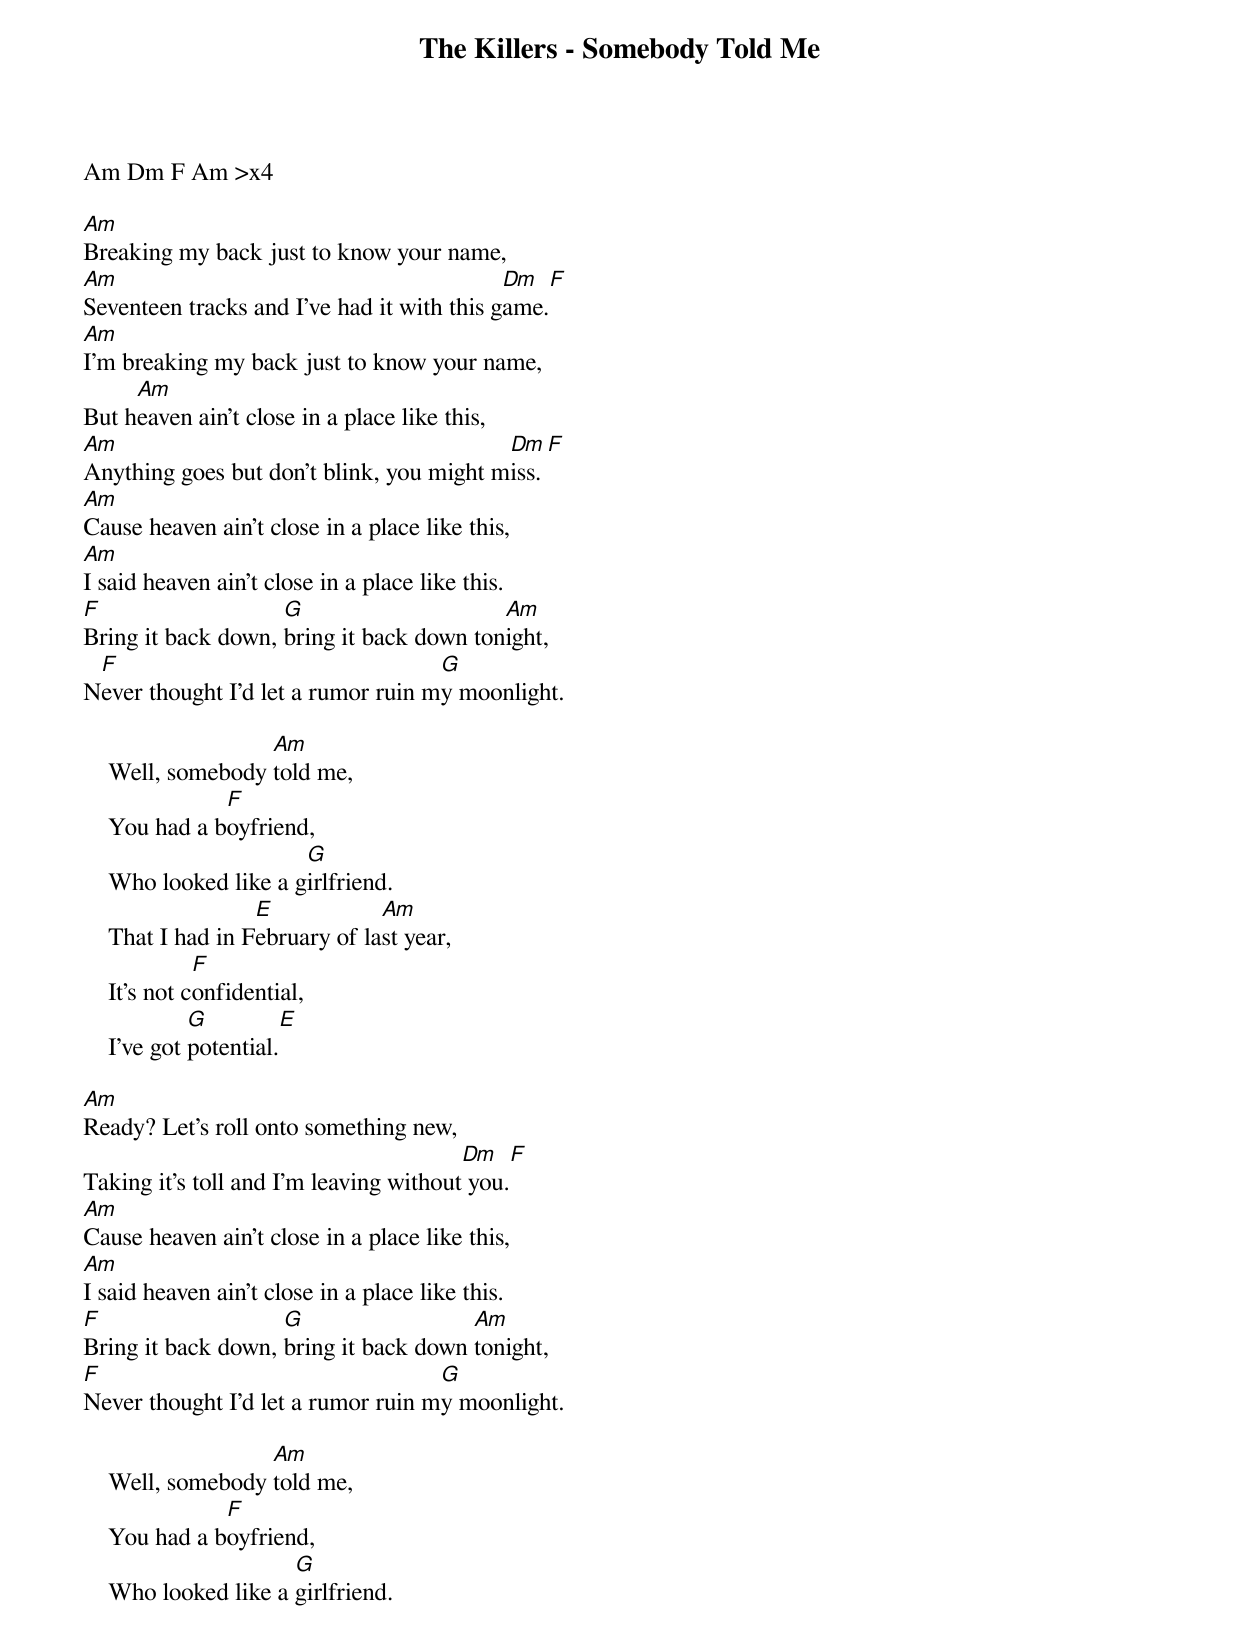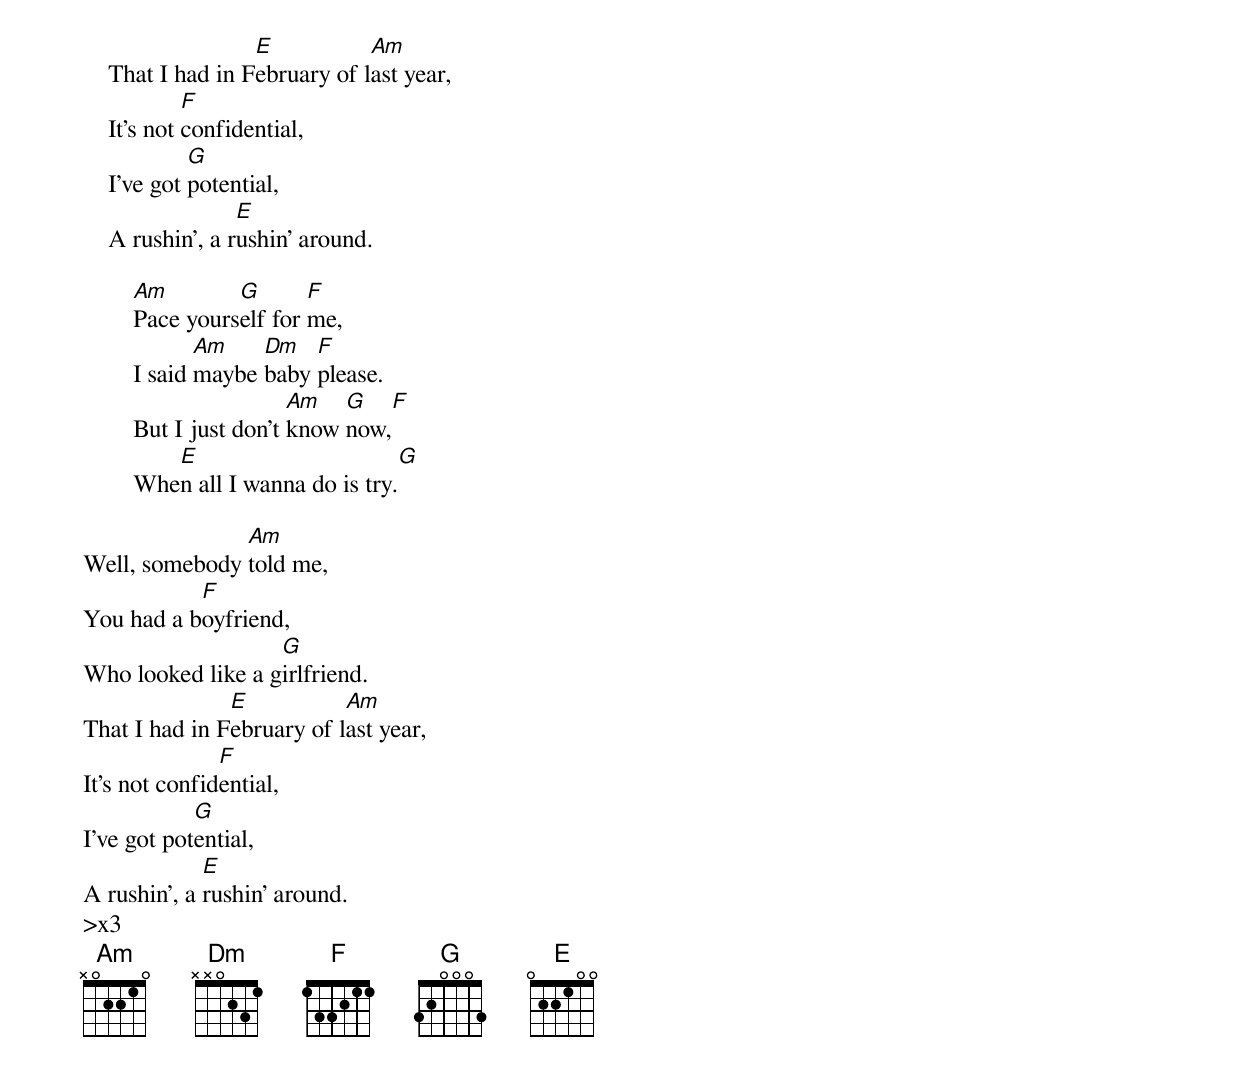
The Killers - Somebody Told Me

Am Dm F Am >x4

Am
Breaking my back just to know your name,
Am                                          Dm       F
Seventeen tracks and I've had it with this game.
Am
I'm breaking my back just to know your name,
     Am
But heaven ain't close in a place like this,
Am                                        Dm        F
Anything goes but don't blink, you might miss.
Am
Cause heaven ain't close in a place like this,
Am
I said heaven ain't close in a place like this.
F                   G                     Am
Bring it back down, bring it back down tonight,
 F                                  G
Never thought I'd let a rumor ruin my moonlight.

                   Am
    Well, somebody told me,
               F
    You had a boyfriend,
                       G
    Who looked like a girlfriend.
                   E            Am
    That I had in February of last year,
              F
    It's not confidential,
             G          E
    I've got potential.

Am
Ready? Let's roll onto something new,
                                        Dm     F
Taking it's toll and I'm leaving without you.
Am
Cause heaven ain't close in a place like this,
Am
I said heaven ain't close in a place like this.
F                   G                  Am
Bring it back down, bring it back down tonight,
F                                   G
Never thought I'd let a rumor ruin my moonlight.

                   Am
    Well, somebody told me,
               F
    You had a boyfriend,
                      G
    Who looked like a girlfriend.
                   E           Am
    That I had in February of last year,
             F
    It's not confidential,
             G
    I've got potential,
                  E
    A rushin', a rushin' around.

        Am        G       F
        Pace yourself for me,
               Am    Dm   F
        I said maybe baby please.
                         Am   G    F
        But I just don't know now,
           E                        G
        When all I wanna do is try.

               Am
Well, somebody told me,
           F
You had a boyfriend,
                   G
Who looked like a girlfriend.
               E           Am
That I had in February of last year,
               F
It's not confidential,
            G
I've got potential,
             E
A rushin', a rushin' around.
>x3
